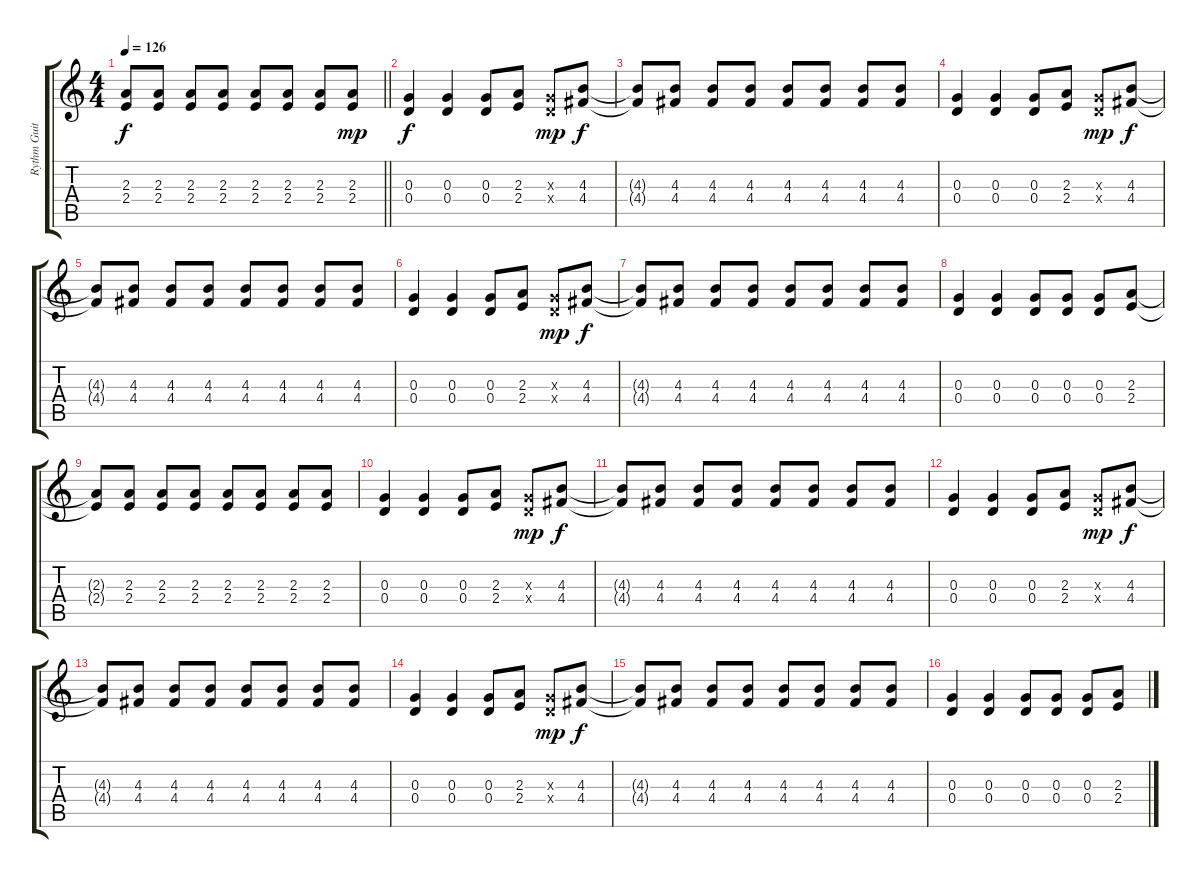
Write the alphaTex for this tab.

\track ("Rythm Guitar" "Rythm Guit") {instrument electricguitarclean}
\staff {score tabs}
\tuning (E4 B3 G3 D3 A2 E2) {hide}
\ts (4 4)
\tempo 126
\clef g2
\barLineRight lightlight
\ks c
(2.3 2.4).8{dy f} (2.3 2.4).8 (2.3 2.4).8 (2.3 2.4).8 (2.3 2.4).8 (2.3 2.4).8 (2.3 2.4).8 (2.3 2.4).8{dy mp} |
(0.3 0.4).4{dy f} (0.3 0.4).4 (0.3 0.4).8 (2.3 2.4).8 (0.3{x} 0.4{x}).8{dy mp} (4.3 4.4).8{dy f} |
(4.3{t} 4.4{t}).8 (4.3 4.4).8 (4.3 4.4).8 (4.3 4.4).8 (4.3 4.4).8 (4.3 4.4).8 (4.3 4.4).8 (4.3 4.4).8 |
(0.3 0.4).4 (0.3 0.4).4 (0.3 0.4).8 (2.3 2.4).8 (0.3{x} 0.4{x}).8{dy mp} (4.3 4.4).8{dy f} |
(4.3{t} 4.4{t}).8 (4.3 4.4).8 (4.3 4.4).8 (4.3 4.4).8 (4.3 4.4).8 (4.3 4.4).8 (4.3 4.4).8 (4.3 4.4).8 |
(0.3 0.4).4 (0.3 0.4).4 (0.3 0.4).8 (2.3 2.4).8 (0.3{x} 0.4{x}).8{dy mp} (4.3 4.4).8{dy f} |
(4.3{t} 4.4{t}).8 (4.3 4.4).8 (4.3 4.4).8 (4.3 4.4).8 (4.3 4.4).8 (4.3 4.4).8 (4.3 4.4).8 (4.3 4.4).8 |
(0.3 0.4).4 (0.3 0.4).4 (0.3 0.4).8 (0.3 0.4).8 (0.3 0.4).8 (2.3 2.4).8 |
(2.3{t} 2.4{t}).8 (2.3 2.4).8 (2.3 2.4).8 (2.3 2.4).8 (2.3 2.4).8 (2.3 2.4).8 (2.3 2.4).8 (2.3 2.4).8 |
(0.3 0.4).4 (0.3 0.4).4 (0.3 0.4).8 (2.3 2.4).8 (0.3{x} 0.4{x}).8{dy mp} (4.3 4.4).8{dy f} |
(4.3{t} 4.4{t}).8 (4.3 4.4).8 (4.3 4.4).8 (4.3 4.4).8 (4.3 4.4).8 (4.3 4.4).8 (4.3 4.4).8 (4.3 4.4).8 |
(0.3 0.4).4 (0.3 0.4).4 (0.3 0.4).8 (2.3 2.4).8 (0.3{x} 0.4{x}).8{dy mp} (4.3 4.4).8{dy f} |
(4.3{t} 4.4{t}).8 (4.3 4.4).8 (4.3 4.4).8 (4.3 4.4).8 (4.3 4.4).8 (4.3 4.4).8 (4.3 4.4).8 (4.3 4.4).8 |
(0.3 0.4).4 (0.3 0.4).4 (0.3 0.4).8 (2.3 2.4).8 (0.3{x} 0.4{x}).8{dy mp} (4.3 4.4).8{dy f} |
(4.3{t} 4.4{t}).8 (4.3 4.4).8 (4.3 4.4).8 (4.3 4.4).8 (4.3 4.4).8 (4.3 4.4).8 (4.3 4.4).8 (4.3 4.4).8 |
(0.3 0.4).4 (0.3 0.4).4 (0.3 0.4).8 (0.3 0.4).8 (0.3 0.4).8 (2.3 2.4).8
